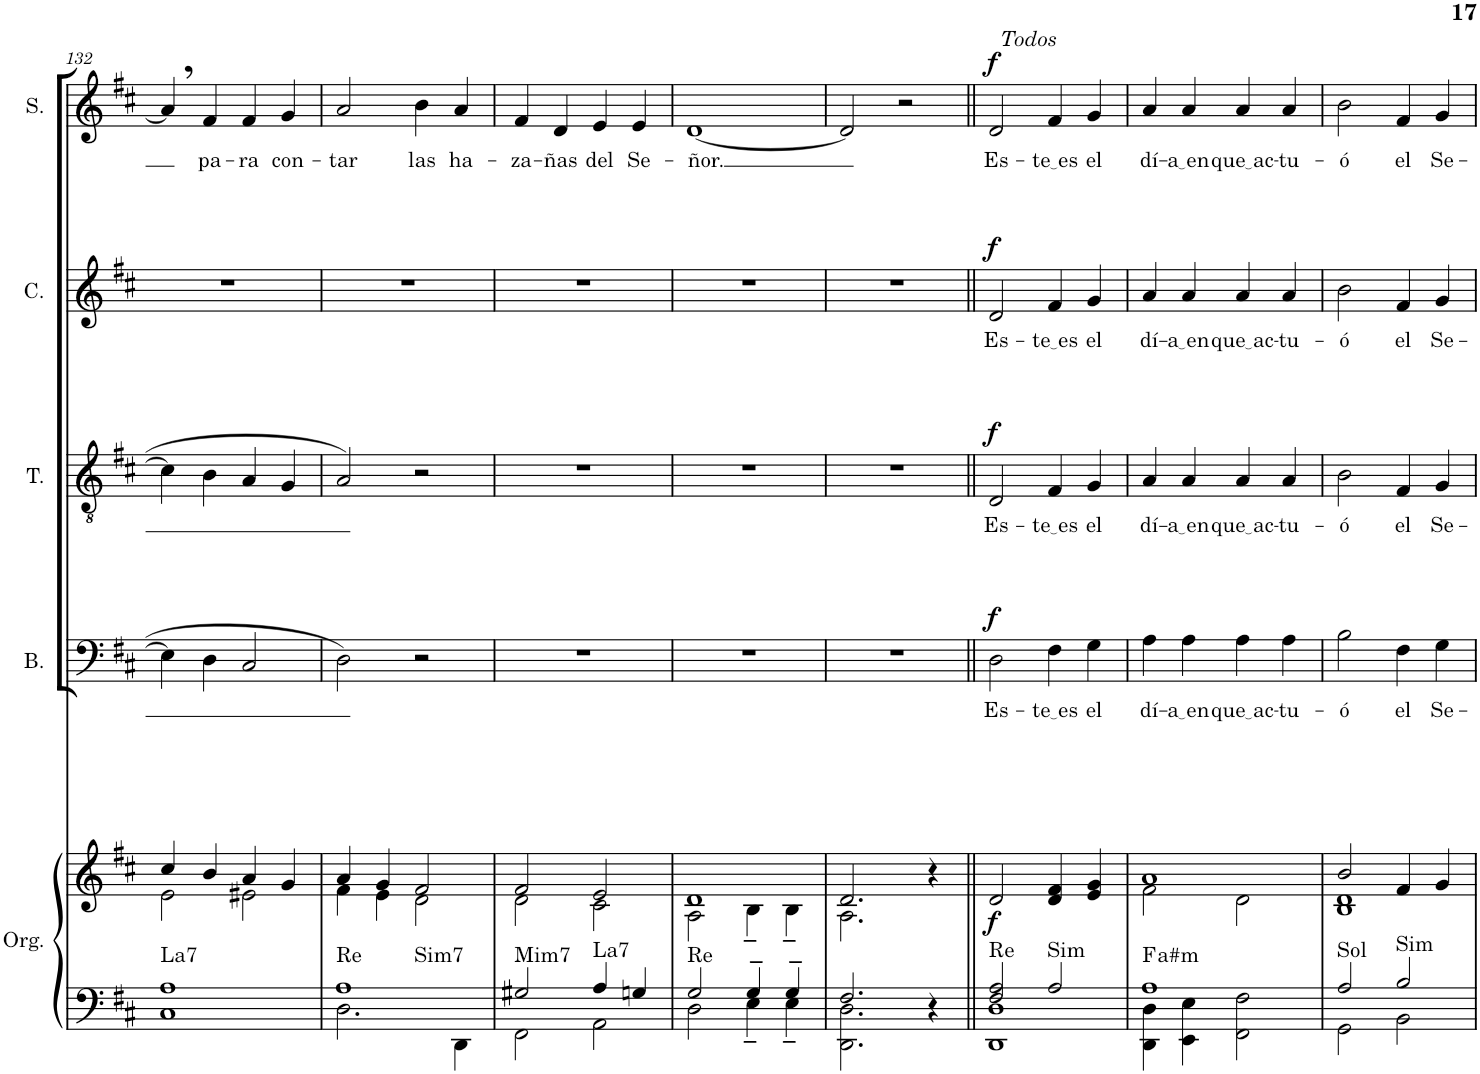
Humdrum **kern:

**kern	**kern	**dynam	**harte	**kern	**text	**dynam	**kern	**text	**dynam	**kern	**text	**dynam	**kern	**text	**dynam
*part5	*part5	*part5	*part5	*part4	*part4	*part4	*part3	*part3	*part3	*part2	*part2	*part2	*part1	*part1	*part1
*staff6	*staff5	*staff5/6	*	*staff4	*staff4	*staff4	*staff3	*staff3	*staff3	*staff2	*staff2	*staff2	*staff1	*staff1	*staff1
*I"Órgano	*	*	*	*I"Bajo	*	*	*I"Tenor	*	*	*I"Contralto	*	*	*I"Soprano	*	*
*	*	*	*	*I'B.	*	*	*I'T.	*	*	*I'C.	*	*	*I'S.	*	*
!!LO:PB:g=z
*clefF4	*clefG2	*	*	*clefF4	*	*	*clefGv2	*	*	*clefG2	*	*	*clefG2	*	*
*k[f#c#]	*k[f#c#]	*	*	*k[f#c#]	*	*	*k[f#c#]	*	*	*k[f#c#]	*	*	*k[f#c#]	*	*
*M2/2	*M2/2	*	*	*M2/2	*	*	*M2/2	*	*	*M2/2	*	*	*M2/2	*	*
*met(c|)	*met(c|)	*	*	*met(c|)	*	*	*met(c|)	*	*	*met(c|)	*	*	*met(c|)	*	*
=132	=132	=132	=132	=132	=132	=132	=132	=132	=132	=132	=132	=132	=132	=132	=132
*^	*^	*	*	*	*	*	*	*	*	*	*	*	*	*	*
!	!	!	!	!	!LO:H:kt=La7	!	!	!	!	!	!	!	!	!	!	!	!
1A	1C#	4cc#/	2e\	.	N	4E\]	.	.	4c#\]	.	.	1r	.	.	4a,/]	.	.
!	!	!	!	!	!	!	!	!	!	!	!	!	!	!	!	!LO:LY:b	!
.	.	4b/	.	.	.	4D\	.	.	4B\	.	.	.	.	.	4f#/	pa-	.
!	!	!	!	!	!	!	!	!	!	!	!	!	!	!	!	!LO:LY:b	!
.	.	4a/	2e#X\	.	.	2C#/	.	.	4A/	.	.	.	.	.	4f#/	-ra	.
!	!	!	!	!	!	!	!	!	!	!	!	!	!	!	!	!LO:LY:b	!
.	.	4g/	.	.	.	.	.	.	4G/	.	.	.	.	.	4g/	con-	.
=133	=133	=133	=133	=133	=133	=133	=133	=133	=133	=133	=133	=133	=133	=133	=133	=133	=133
!	!	!	!	!	!LO:H:n=1:kt=Re	!	!	!	!	!	!	!	!	!	!	!LO:LY:b	!
!	!	!	!	!	!LO:H:n=2:kt=Sim7	!	!	!	!	!	!	!	!	!	!	!	!
1A	2.D\	4a/	4f#\	.	N N	2D\	.	.	2A/	.	.	1r	.	.	2a/	-tar	.
.	.	4g/	4e\	.	.	.	.	.	.	.	.	.	.	.	.	.	.
!	!	!	!	!	!	!	!	!	!	!	!	!	!	!	!	!LO:LY:b	!
.	.	2f#/	2d\	.	.	2r	.	.	2r	.	.	.	.	.	4b\	las	.
!	!	!	!	!	!	!	!	!	!	!	!	!	!	!	!	!LO:LY:b	!
.	4DD\	.	.	.	.	.	.	.	.	.	.	.	.	.	4a/	ha-	.
=134	=134	=134	=134	=134	=134	=134	=134	=134	=134	=134	=134	=134	=134	=134	=134	=134	=134
!	!	!	!	!	!LO:H:kt=Mim7	!	!	!	!	!	!	!	!	!	!	!LO:LY:b	!
2G#X/	2FF#\	2f#/	2d\	.	N	1r	.	.	1r	.	.	1r	.	.	4f#/	-za-	.
!	!	!	!	!	!	!	!	!	!	!	!	!	!	!	!	!LO:LY:b	!
.	.	.	.	.	.	.	.	.	.	.	.	.	.	.	4d/	-ñas	.
!	!	!	!	!	!LO:H:kt=La7	!	!	!	!	!	!	!	!	!	!	!LO:LY:b	!
4A/	2AA\	2e/	2c#\	.	N	.	.	.	.	.	.	.	.	.	4e/	del	.
!	!	!	!	!	!	!	!	!	!	!	!	!	!	!	!	!LO:LY:b	!
4Gn/	.	.	.	.	.	.	.	.	.	.	.	.	.	.	4e/	Se-	.
=135	=135	=135	=135	=135	=135	=135	=135	=135	=135	=135	=135	=135	=135	=135	=135	=135	=135
!	!	!	!	!	!LO:H:kt=Re	!	!	!	!	!	!	!	!	!	!	!LO:LY:b	!
2G/	2D\	1d	2A\	.	N	1r	.	.	1r	.	.	1r	.	.	[1d	-ñor.	.
4G~/	4E~\	.	4B~\	.	.	.	.	.	.	.	.	.	.	.	.	.	.
4G~/	4E~\	.	4B~\	.	.	.	.	.	.	.	.	.	.	.	.	.	.
=136	=136	=136	=136	=136	=136	=136	=136	=136	=136	=136	=136	=136	=136	=136	=136	=136	=136
2.F#/	2.DD\ 2.D\	2.d/	2.A\	.	.	1r	.	.	1r	.	.	1r	.	.	2d/]	.	.
.	.	.	.	.	.	.	.	.	.	.	.	.	.	.	2r	.	.
4r	4ryy	4r	4ryy	.	.	.	.	.	.	.	.	.	.	.	.	.	.
=137||	=137||	=137||	=137||	=137||	=137||	=137||	=137||	=137||	=137||	=137||	=137||	=137||	=137||	=137||	=137||	=137||	=137||
!	!	!	!	!	!	!	!	!	!	!	!	!	!	!	!LO:TX:a:i:t=Todos	!	!
!	!	!	!	!LO:DY:b	!LO:H:kt=Re	!	!LO:LY:b	!LO:DY:a	!	!LO:LY:b	!LO:DY:a	!	!LO:LY:b	!LO:DY:a	!	!LO:LY:b	!LO:DY:a
*	*	*v	*v	*	*	*	*	*	*	*	*	*	*	*	*	*	*
2F#/ 2A/	1DD 1D	2d/	f	N	2D\	Es-	f	2D/	Es-	f	2d/	Es-	f	2d/	Es-	f
!	!	!	!	!LO:H:kt=Sim	!	!LO:LY:b	!	!	!LO:LY:b	!	!	!LO:LY:b	!	!	!LO:LY:b	!
2A/	.	4d/ 4f#/	.	N	4F#\	te es	.	4F#/	te es	.	4f#/	te es	.	4f#/	te es	.
!	!	!	!	!	!	!LO:LY:b	!	!	!LO:LY:b	!	!	!LO:LY:b	!	!	!LO:LY:b	!
.	.	4e/ 4g/	.	.	4G\	el	.	4G/	el	.	4g/	el	.	4g/	el	.
=138	=138	=138	=138	=138	=138	=138	=138	=138	=138	=138	=138	=138	=138	=138	=138	=138
*	*	*^	*	*	*	*	*	*	*	*	*	*	*	*	*	*
!	!	!	!	!	!LO:H:kt=a#m	!	!LO:LY:b	!	!	!LO:LY:b	!	!	!LO:LY:b	!	!	!LO:LY:b	!
1A	4DD\ 4D\	1a	2f#\	.	.	4A\	dí-	.	4A/	dí-	.	4a/	dí-	.	4a/	dí-	.
!	!	!	!	!	!	!	!LO:LY:b	!	!	!LO:LY:b	!	!	!LO:LY:b	!	!	!LO:LY:b	!
.	4EE\ 4E\	.	.	.	.	4A\	a en	.	4A/	a en	.	4a/	a en	.	4a/	a en	.
!	!	!	!	!	!	!	!LO:LY:b	!	!	!LO:LY:b	!	!	!LO:LY:b	!	!	!LO:LY:b	!
.	2FF#\ 2F#\	.	2d\	.	.	4A\	que ac	.	4A/	que ac	.	4a/	que ac	.	4a/	que ac	.
!	!	!	!	!	!	!	!LO:LY:b	!	!	!LO:LY:b	!	!	!LO:LY:b	!	!	!LO:LY:b	!
.	.	.	.	.	.	4A\	-tu-	.	4A/	-tu-	.	4a/	-tu-	.	4a/	-tu-	.
=139	=139	=139	=139	=139	=139	=139	=139	=139	=139	=139	=139	=139	=139	=139	=139	=139	=139
!	!	!	!	!	!LO:H:kt=Sol	!	!LO:LY:b	!	!	!LO:LY:b	!	!	!LO:LY:b	!	!	!LO:LY:b	!
2A/	2GG\	2b/	1B 1d	.	N	2B\	-ó	.	2B\	-ó	.	2b\	-ó	.	2b\	-ó	.
!	!	!	!	!	!LO:H:kt=Sim	!	!LO:LY:b	!	!	!LO:LY:b	!	!	!LO:LY:b	!	!	!LO:LY:b	!
2B/	2BB\	4f#/	.	.	N	4F#\	el	.	4F#/	el	.	4f#/	el	.	4f#/	el	.
!	!	!	!	!	!	!	!LO:LY:b	!	!	!LO:LY:b	!	!	!LO:LY:b	!	!	!LO:LY:b	!
.	.	4g/	.	.	.	4G\	Se-	.	4G/	Se-	.	4g/	Se-	.	4g/	Se-	.
*v	*v	*	*	*	*	*	*	*	*	*	*	*	*	*	*	*	*
*	*v	*v	*	*	*	*	*	*	*	*	*	*	*	*	*	*
=	=	=	=	=	=	=	=	=	=	=	=	=	=	=	=
*-	*-	*-	*-	*-	*-	*-	*-	*-	*-	*-	*-	*-	*-	*-	*-
